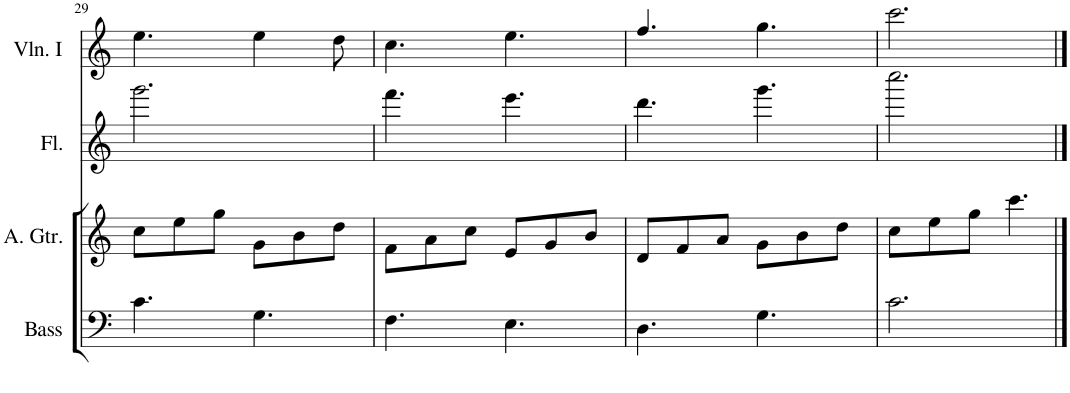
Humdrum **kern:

**kern	**kern	**kern	**kern
*part4	*part3	*part2	*part1
*staff4	*staff3	*staff2	*staff1
*I"4-string Bass Guitar	*I"Acoustic Guitar	*I"Flute	*I"Violin I
*I'Bass	*I'A. Gtr.	*I'Fl.	*I'Vln. I
!!LO:PB:g=z
*clefF4	*clefG2	*clefG2	*clefG2
*Trd7c12	*Trd7c12	*	*
*k[]	*k[]	*k[]	*k[]
*M6/8	*M6/8	*M6/8	*M6/8
=29	=29	=29	=29
4.c\	8cc\L	2.ggg\	4.ee\
.	8ee\	.	.
.	8gg\J	.	.
4.G\	8g\L	.	4ee\
.	8b\	.	.
.	8dd\J	.	8dd\
=30	=30	=30	=30
4.F\	8f\L	4.fff\	4.cc\
.	8a\	.	.
.	8cc\J	.	.
4.E\	8e/L	4.eee\	4.ee\
.	8g/	.	.
.	8b/J	.	.
=31	=31	=31	=31
4.D\	8d/L	4.ddd\	4.ff/
.	8f/	.	.
.	8a/J	.	.
4.G\	8g\L	4.ggg\	4.gg\
.	8b\	.	.
.	8dd\J	.	.
=32	=32	=32	=32
2.c\	8cc\L	2.cccc\	2.ccc\
.	8ee\	.	.
.	8gg\J	.	.
.	4.ccc\	.	.
==	==	==	==
*-	*-	*-	*-
